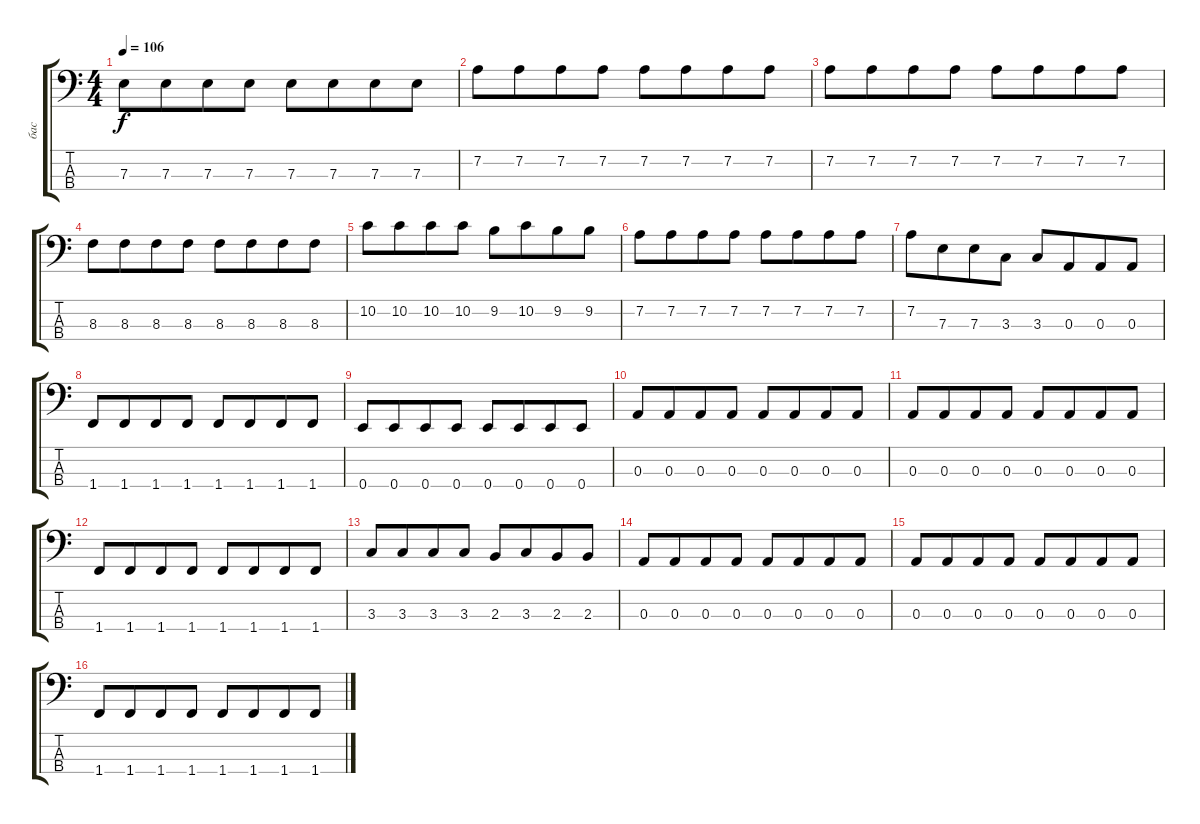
\track ("бас" "бас") {instrument electricbassfinger}
\staff {score tabs}
\tuning (G2 D2 A1 E1) {hide}
\ts (4 4)
\tempo 106
\clef f4
\ks aminor
7.3.8{dy f} 7.3.8{beam merge} 7.3.8 7.3.8 7.3.8 7.3.8{beam merge} 7.3.8 7.3.8 |
7.2.8 7.2.8{beam merge} 7.2.8 7.2.8 7.2.8 7.2.8{beam merge} 7.2.8 7.2.8 |
7.2.8 7.2.8{beam merge} 7.2.8 7.2.8 7.2.8 7.2.8{beam merge} 7.2.8 7.2.8 |
8.3.8 8.3.8{beam merge} 8.3.8 8.3.8 8.3.8 8.3.8{beam merge} 8.3.8 8.3.8 |
10.2.8 10.2.8{beam merge} 10.2.8 10.2.8 9.2.8 10.2.8{beam merge} 9.2.8 9.2.8 |
7.2.8 7.2.8{beam merge} 7.2.8 7.2.8 7.2.8 7.2.8{beam merge} 7.2.8 7.2.8 |
7.2.8 7.3.8{beam merge} 7.3.8 3.3.8 3.3.8 0.3.8{beam merge} 0.3.8 0.3.8 |
1.4.8 1.4.8{beam merge} 1.4.8 1.4.8 1.4.8 1.4.8{beam merge} 1.4.8 1.4.8 |
0.4.8 0.4.8{beam merge} 0.4.8 0.4.8 0.4.8 0.4.8{beam merge} 0.4.8 0.4.8 |
0.3.8 0.3.8{beam merge} 0.3.8 0.3.8 0.3.8 0.3.8{beam merge} 0.3.8 0.3.8 |
0.3.8 0.3.8{beam merge} 0.3.8 0.3.8 0.3.8 0.3.8{beam merge} 0.3.8 0.3.8 |
1.4.8 1.4.8{beam merge} 1.4.8 1.4.8 1.4.8 1.4.8{beam merge} 1.4.8 1.4.8 |
3.3.8 3.3.8{beam merge} 3.3.8 3.3.8 2.3.8 3.3.8{beam merge} 2.3.8 2.3.8 |
0.3.8 0.3.8{beam merge} 0.3.8 0.3.8 0.3.8 0.3.8{beam merge} 0.3.8 0.3.8 |
0.3.8 0.3.8{beam merge} 0.3.8 0.3.8 0.3.8 0.3.8{beam merge} 0.3.8 0.3.8 |
1.4.8 1.4.8{beam merge} 1.4.8 1.4.8 1.4.8 1.4.8{beam merge} 1.4.8 1.4.8
